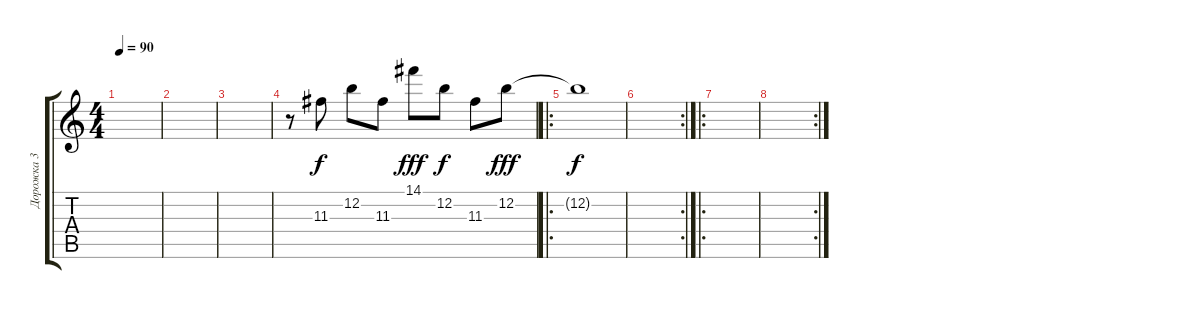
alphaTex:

\track ("Дорожка 3" "Дорожка 3") {instrument acousticguitarsteel}
\staff {score tabs}
\tuning (E4 B3 G3 D3 A2 E2) {hide}
\ts (4 4)
\tempo 90
\clef g2
\ks c
|
|
|
r.8 11.3.8 12.2.8 11.3.8 14.1.8{dy fff} 12.2.8{dy f} 11.3.8 12.2.8{dy fff} |
\ro
12.2{t}.1{dy f volume 5} |
\rc 2
|
\ro
|
\rc 2
